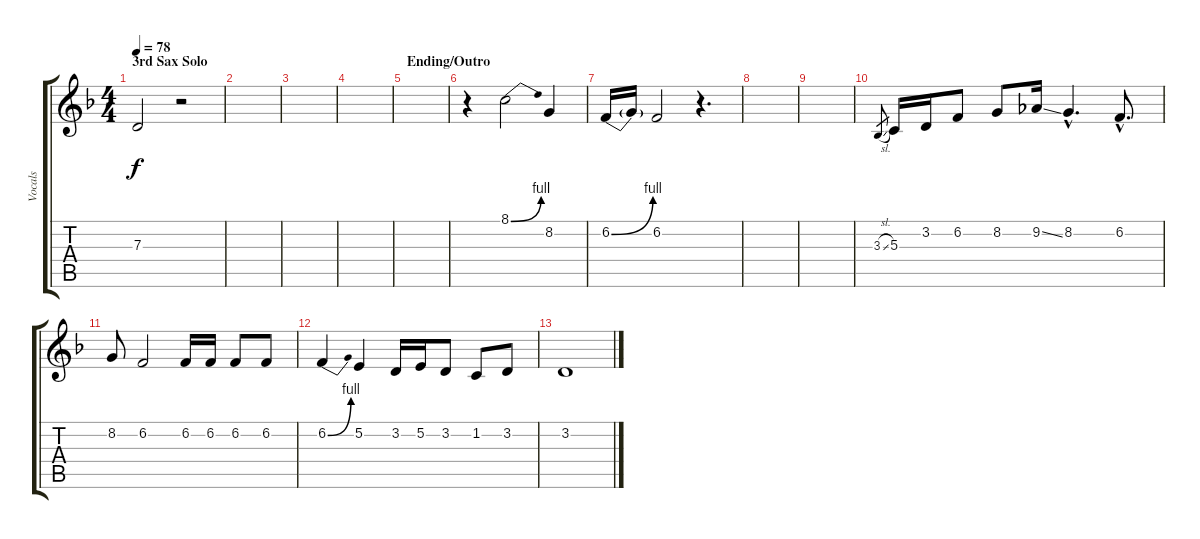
\track ("Vocals" "Vocals") {instrument pad4choir}
\staff {score tabs}
\tuning (E4 B3 G3 D3 A2 E2) {hide}
\ts (4 4)
\section ("" "3rd Sax Solo")
\tempo 78
\clef g2
\ks f
7.3.2{dy f} r.2 |
|
|
|
\section ("" "Ending/Outro")
|
r.4 8.1{be (bend 0 0 60 4)}.2 8.2.4 |
6.2{be (bend 0 0 60 4)}.16 6.2{t}.16 6.2.2 r.4{d} |
|
|
3.3{sl}.8{gr} 5.3.16 3.2.16 6.2.8 8.2.8 9.2{ss}.16 8.2{hac}.4{d} 6.2{hac}.8{d} |
8.2.8 6.2.2 6.2.16 6.2.16 6.2.8 6.2.8 |
6.2{be (bend 0 0 60 4)}.4 5.2.4 3.2.16 5.2.16 3.2.8 1.2.8 3.2.8 |
3.2.1
